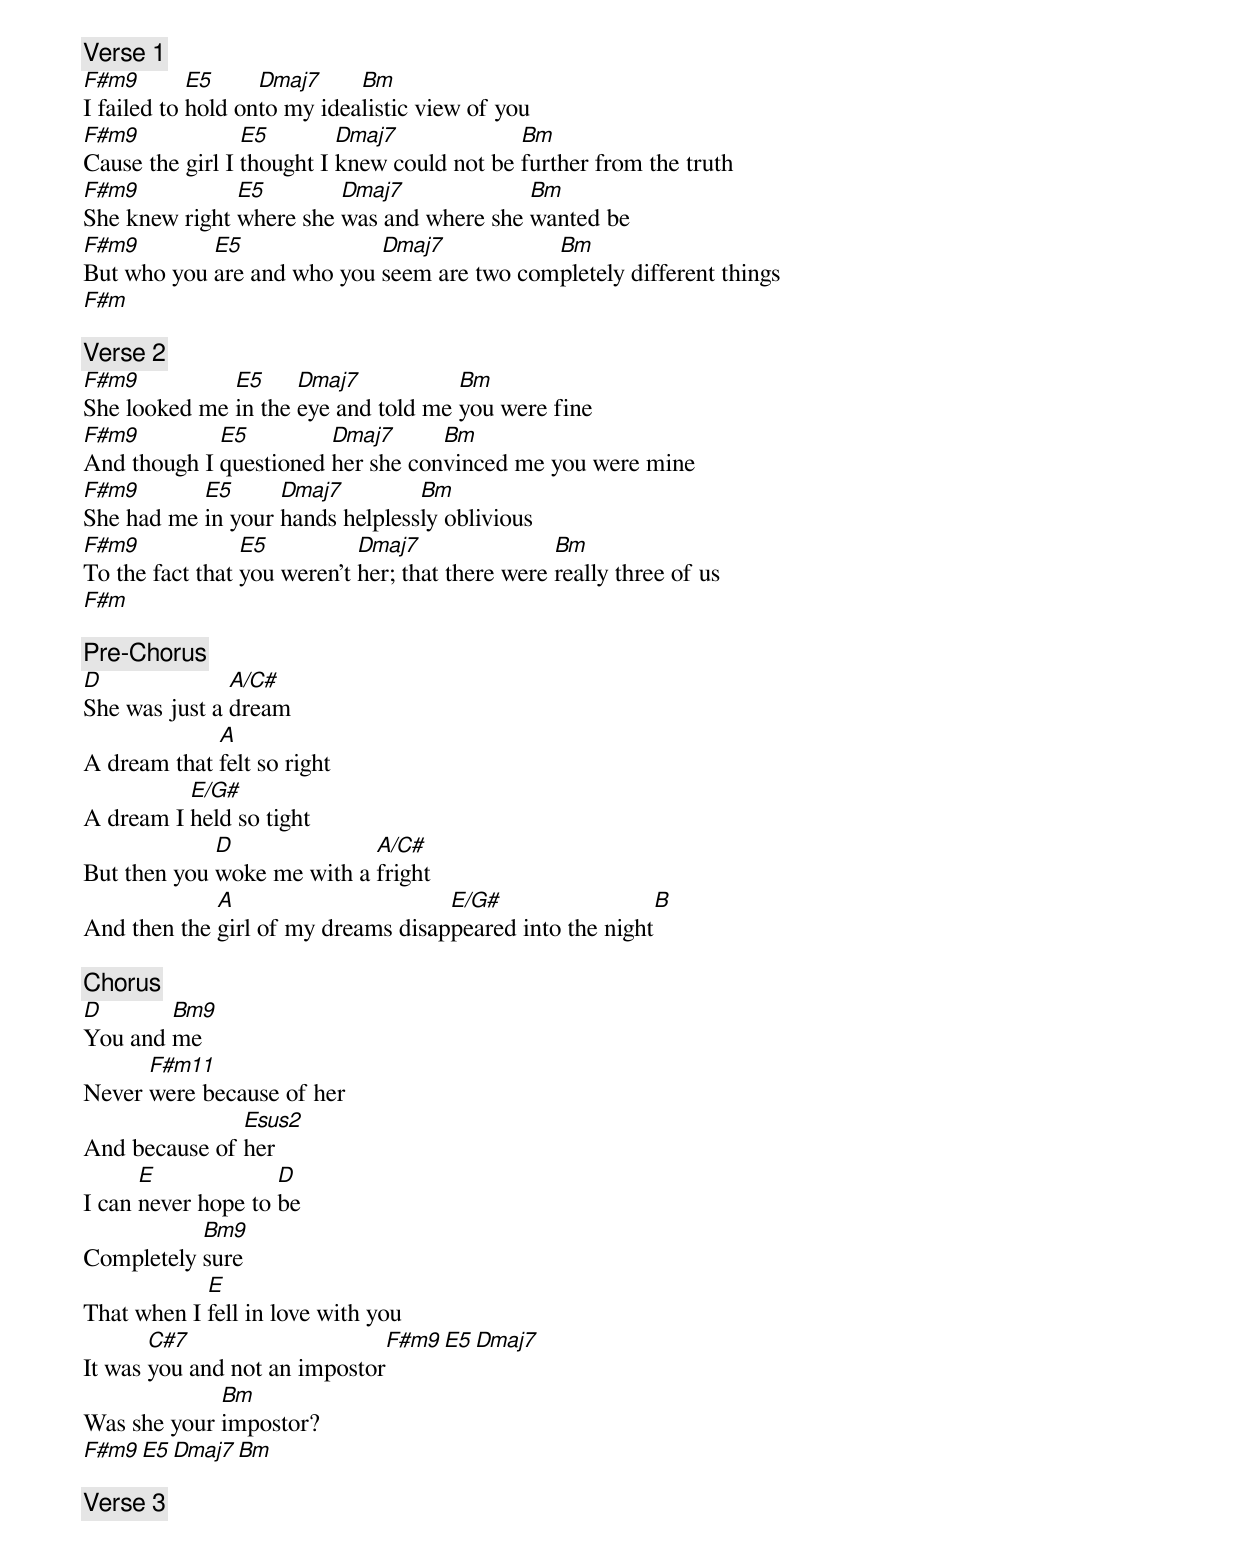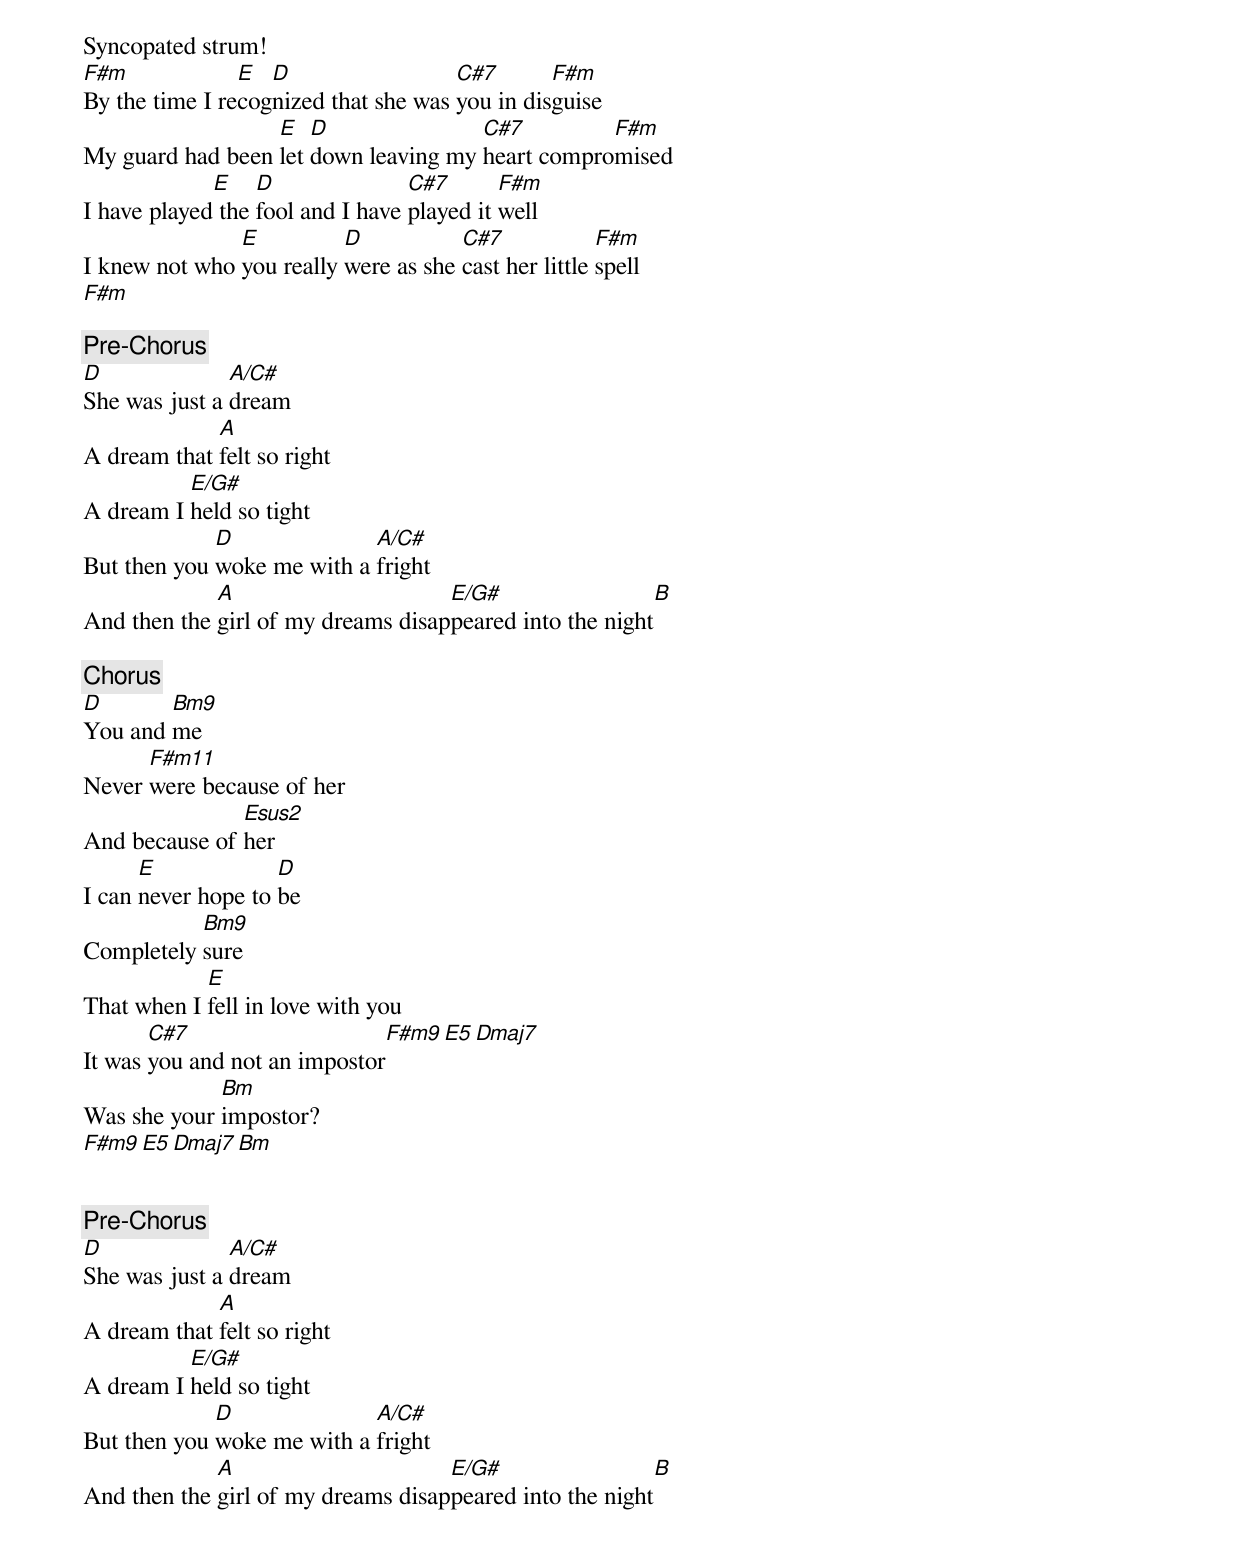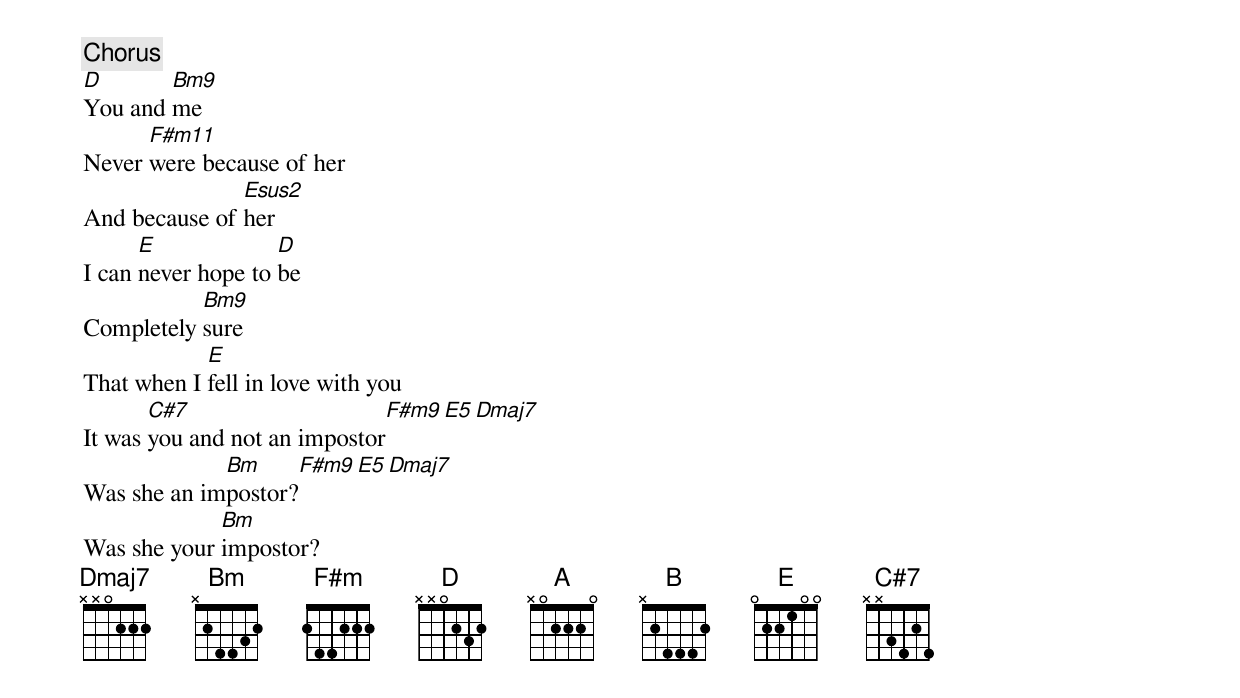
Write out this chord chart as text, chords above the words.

[Verse 1]
F#m9        E5     Dmaj7     Bm
I failed to hold onto my idealistic view of you
F#m9             E5        Dmaj7             Bm
Cause the girl I thought I knew could not be further from the truth
F#m9           E5        Dmaj7             Bm
She knew right where she was and where she wanted be
F#m9        E5              Dmaj7           Bm
But who you are and who you seem are two completely different things
F#m

[Verse 2]
F#m9          E5     Dmaj7           Bm
She looked me in the eye and told me you were fine
F#m9         E5         Dmaj7      Bm
And though I questioned her she convinced me you were mine
F#m9       E5      Dmaj7         Bm
She had me in your hands helplessly oblivious
F#m9             E5          Dmaj7                Bm
To the fact that you weren't her; that there were really three of us
F#m

[Pre-Chorus]
D              A/C#
She was just a dream
             A
A dream that felt so right
          E/G#
A dream I held so tight
             D              A/C#
But then you woke me with a fright
             A                      E/G#                  B
And then the girl of my dreams disappeared into the night

[Chorus]
D       Bm9
You and me
      F#m11
Never were because of her
               Esus2
And because of her
      E             D
I can never hope to be
           Bm9
Completely sure
            E
That when I fell in love with you
       C#7                      F#m9  E5  Dmaj7
It was you and not an impostor
             Bm
Was she your impostor?
F#m9  E5  Dmaj7  Bm

[Verse 3]
Syncopated strum!
F#m             E  D                  C#7       F#m
By the time I recognized that she was you in disguise
                  E   D               C#7         F#m
My guard had been let down leaving my heart compromised
             E    D               C#7       F#m
I have played the fool and I have played it well
               E          D           C#7             F#m
I knew not who you really were as she cast her little spell
F#m

[Pre-Chorus]
D              A/C#
She was just a dream
             A
A dream that felt so right
          E/G#
A dream I held so tight
             D              A/C#
But then you woke me with a fright
             A                      E/G#                  B
And then the girl of my dreams disappeared into the night

[Chorus]
D       Bm9
You and me
      F#m11
Never were because of her
               Esus2
And because of her
      E             D
I can never hope to be
           Bm9
Completely sure
            E
That when I fell in love with you
       C#7                      F#m9  E5  Dmaj7
It was you and not an impostor
             Bm
Was she your impostor?
F#m9  E5  Dmaj7  Bm


[Pre-Chorus]
D              A/C#
She was just a dream
             A
A dream that felt so right
          E/G#
A dream I held so tight
             D              A/C#
But then you woke me with a fright
             A                      E/G#                  B
And then the girl of my dreams disappeared into the night

[Chorus]
D       Bm9
You and me
      F#m11
Never were because of her
               Esus2
And because of her
      E             D
I can never hope to be
           Bm9
Completely sure
            E
That when I fell in love with you
       C#7                      F#m9  E5  Dmaj7
It was you and not an impostor
             Bm      F#m9  E5  Dmaj7
Was she an impostor?
             Bm
Was she your impostor?
